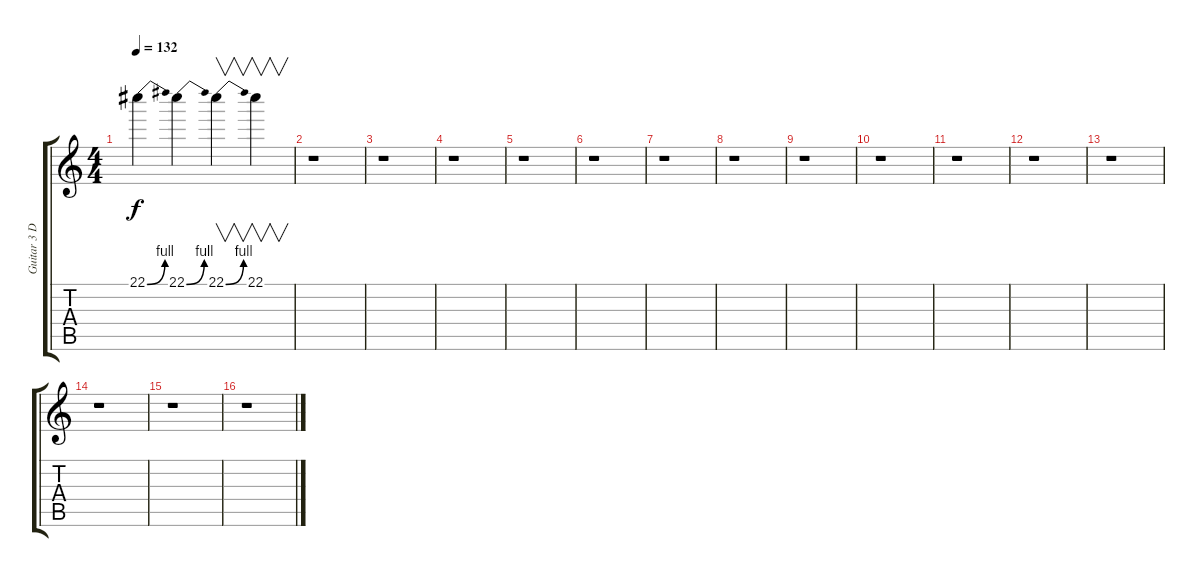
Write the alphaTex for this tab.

\track ("Guitar 3 Dave Mustaine " "Guitar 3 D") {instrument distortionguitar}
\staff {score tabs}
\tuning (Eb4 Bb3 Gb3 Db3 Ab2 Eb2) {hide}
\ts (4 4)
\tempo 132
\clef g2
\ks c
22.1{be (bend 0 0 60 4)}.4{dy f} 22.1{be (bend 0 0 60 4)}.4 22.1{be (bend 0 0 60 4)}.4{v} 22.1.4{v} |
r.1 |
r.1 |
r.1 |
r.1 |
r.1 |
r.1 |
r.1 |
r.1 |
r.1 |
r.1 |
r.1 |
r.1 |
r.1 |
r.1 |
r.1
